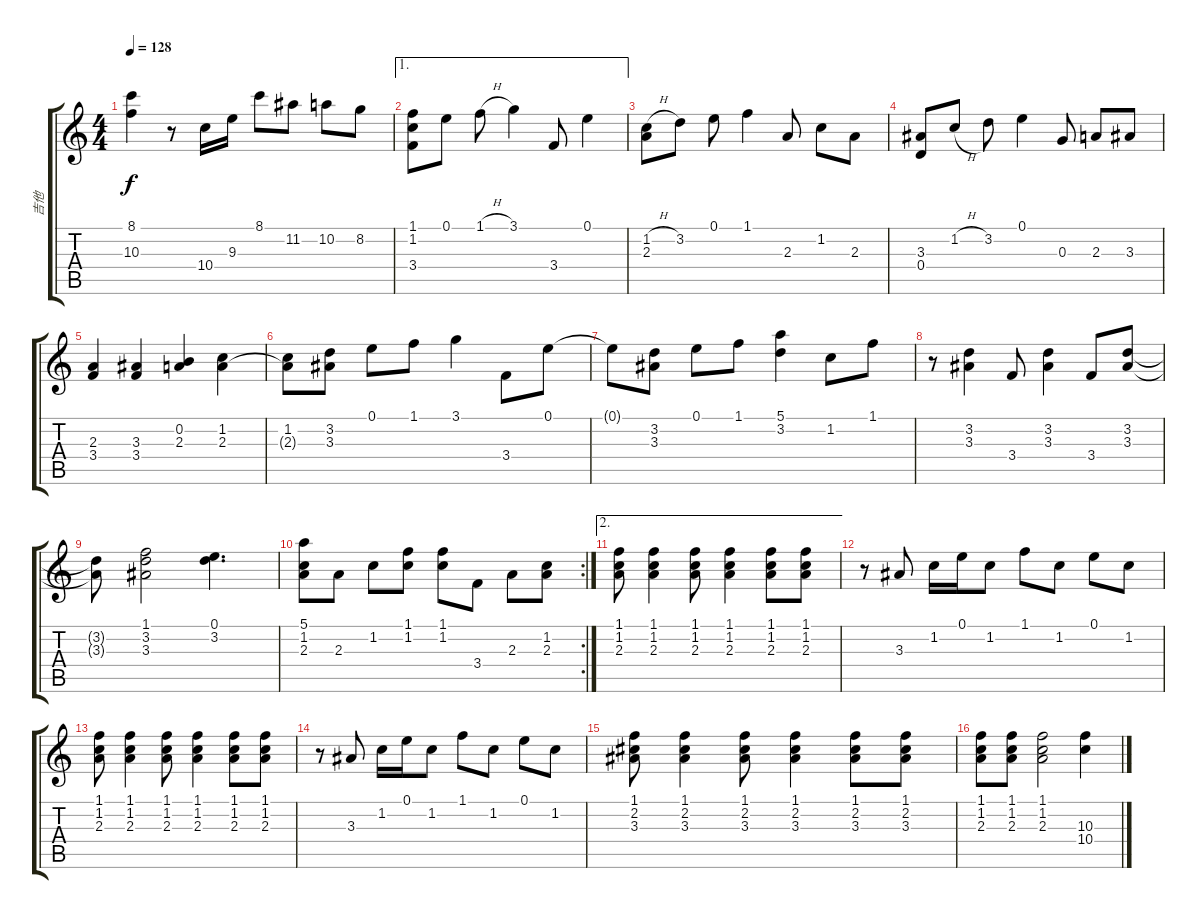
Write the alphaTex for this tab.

\track ("吉他" "吉他") {instrument acousticguitarsteel}
\staff {score tabs}
\tuning (E4 B3 G3 D3 A2 E2) {hide}
\ts (4 4)
\tempo 128
\clef g2
\ks c
(8.1{t} 10.3{t}).4{dy f} r.8 10.4.16 9.3.16 8.1.8 11.2.8 10.2.8 8.2.8 |
\ae 1
(1.1 1.2 3.4).8 0.1.8 1.1{h}.8 3.1.4 3.4.8 0.1.4 |
(1.2{h} 2.3).8 3.2.8 0.1.8 1.1.4 2.3.8 1.2.8 2.3.8 |
(3.3 0.4).8 1.2{h}.8 3.2.8 0.1.4 0.3.8 2.3.8 3.3.8 |
(2.3 3.4).4 (3.3 3.4).4 (0.2 2.3).4 (1.2 2.3).4 |
(1.2 2.3{t}).8 (3.2 3.3).8 0.1.8 1.1.8 3.1.4 3.4.8 0.1.8 |
0.1{t}.8 (3.2 3.3).8 0.1.8 1.1.8 (5.1 3.2).4 1.2.8 1.1.8 |
r.8 (3.2 3.3).4 3.4.8 (3.2 3.3).4 3.4.8 (3.2 3.3).8 |
(3.2{t} 3.3{t}).8 (1.1 3.2 3.3).2 (0.1 3.2).4{d} |
\rc 2
(5.1 1.2 2.3).8 2.3.8 1.2.8 (1.1 1.2).8 (1.1 1.2).8 3.4.8 2.3.8 (1.2 2.3).8 |
\ae 2
(1.1 1.2 2.3).8 (1.1 1.2 2.3).4 (1.1 1.2 2.3).8 (1.1 1.2 2.3).4 (1.1 1.2 2.3).8 (1.1 1.2 2.3).8 |
r.8 3.3.8 1.2.16 0.1.16 1.2.8 1.1.8 1.2.8 0.1.8 1.2.8 |
(1.1 1.2 2.3).8 (1.1 1.2 2.3).4 (1.1 1.2 2.3).8 (1.1 1.2 2.3).4 (1.1 1.2 2.3).8 (1.1 1.2 2.3).8 |
r.8 3.3.8 1.2.16 0.1.16 1.2.8 1.1.8 1.2.8 0.1.8 1.2.8 |
(1.1 2.2 3.3).8 (1.1 2.2 3.3).4 (1.1 2.2 3.3).8 (1.1 2.2 3.3).4 (1.1 2.2 3.3).8 (1.1 2.2 3.3).8 |
(1.1 1.2 2.3).8 (1.1 1.2 2.3).8 (1.1 1.2 2.3).2 (10.3 10.4).4
